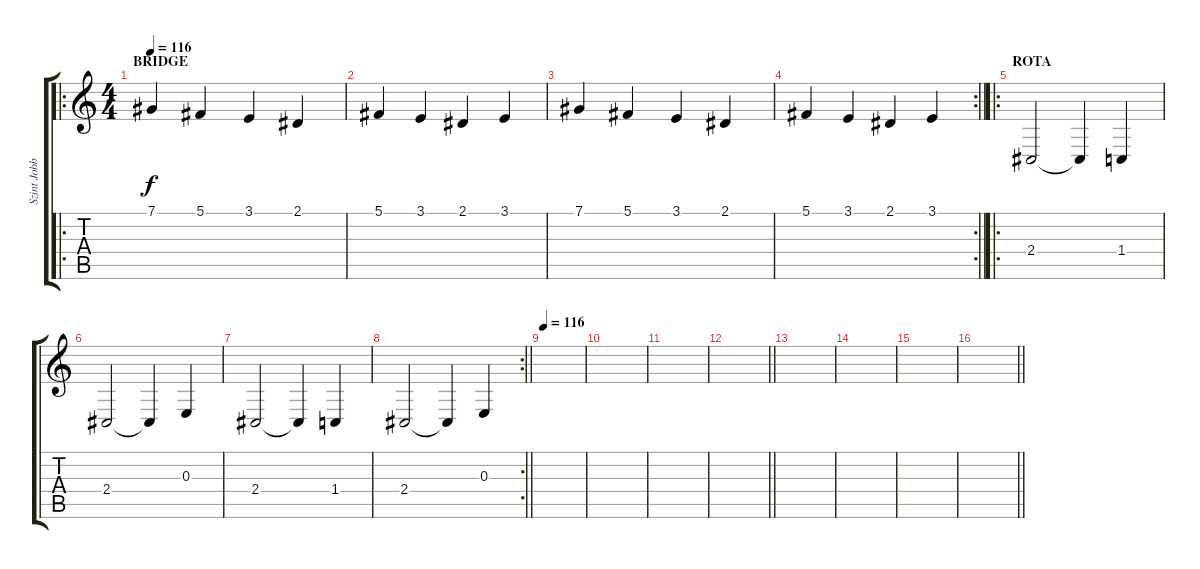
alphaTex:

\track ("Szint Jobb" "Szint Jobb") {instrument stringensemble1}
\staff {score tabs}
\tuning (Db4 Ab3 E3 B2 Gb2 Db2) {hide}
\ro
\ts (4 4)
\section ("" "BRIDGE")
\tempo 116
\clef g2
\ks c
7.1.4{dy f instrument stringensemble1} 5.1.4 3.1.4 2.1.4 |
5.1.4 3.1.4 2.1.4 3.1.4 |
7.1.4{instrument stringensemble1} 5.1.4 3.1.4 2.1.4 |
\rc 2
\barLineRight lightlight
5.1.4 3.1.4 2.1.4 3.1.4 |
\ro
\section ("" "ROTA")
2.4.2 2.4{t}.4 1.4.4 |
2.4.2 2.4{t}.4 0.3.4 |
2.4.2 2.4{t}.4 1.4.4 |
\rc 2
\barLineRight lightlight
2.4.2 2.4{t}.4 0.3.4 |
\tempo 116
|
|
|
\barLineRight lightlight
|
|
|
|
\barLineRight lightlight
